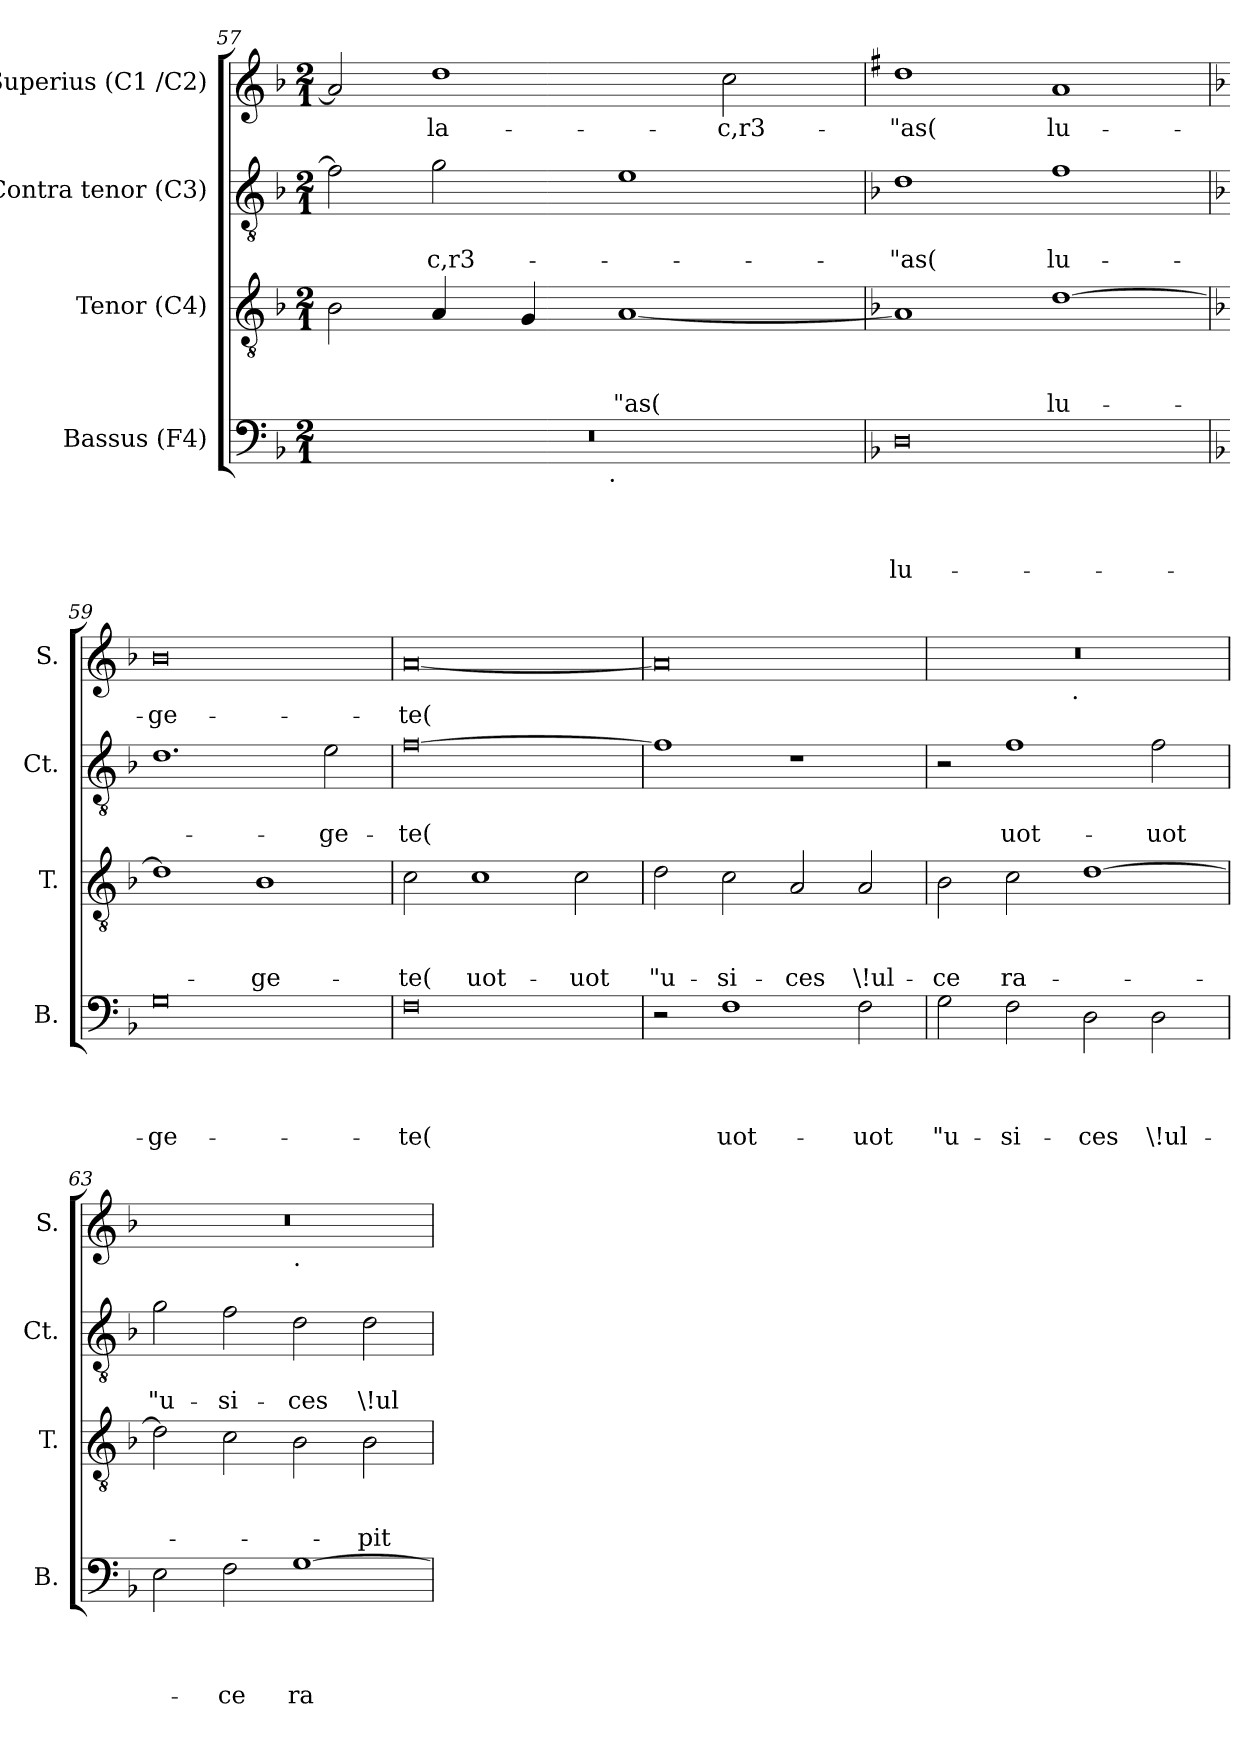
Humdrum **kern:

**kern	**text	**text	**text	**text	**kern	**text	**text	**text	**kern	**text	**text	**kern	**text
*part4	*part4	*part4	*part4	*part4	*part3	*part3	*part3	*part3	*part2	*part2	*part2	*part1	*part1
*staff4	*staff4	*staff4	*staff4	*staff4	*staff3	*staff3	*staff3	*staff3	*staff2	*staff2	*staff2	*staff1	*staff1
*I"Bassus (F4)	*	*	*	*	*I"Tenor (C4)	*	*	*	*I"Contra tenor (C3)	*	*	*I"Superius (C1 /C2)	*
*I'B.	*	*	*	*	*I'T.	*	*	*	*I'Ct.	*	*	*I'S.	*
*clefF4	*	*	*	*	*clefGv2	*	*	*	*clefGv2	*	*	*clefG2	*
*k[b-]	*	*	*	*	*k[b-]	*	*	*	*k[b-]	*	*	*k[b-]	*
*F:	*	*	*	*	*F:	*	*	*	*F:	*	*	*F:	*
*M2/1	*	*	*	*	*M2/1	*	*	*	*M2/1	*	*	*M2/1	*
=57	=57	=57	=57	=57	=57	=57	=57	=57	=57	=57	=57	=57	=57
*^	*	*	*	*	*	*	*	*	*	*	*	*	*
0r	3%2ryy	.	.	.	.	2B-\	.	.	.	2f\]	.	.	2a/]	.
!	!	!	!	!	!	!	!	!	!	!	!	!LO:LY:b	!	!LO:LY:b
.	.	.	.	.	.	4A/	.	.	.	2g\	.	-c,r3-	1dd	la-
.	6ryy	.	.	.	.	.	.	.	.	.	.	.	.	.
.	.	.	.	.	.	4G/	.	.	.	.	.	.	.	.
.	12...ryy	.	.	.	.	.	.	.	.	.	.	.	.	.
!	!LO:TX:b:t=.	!	!	!	!	!	!	!	!	!	!	!	!	!
.	3%2ryy	.	.	.	.	.	.	.	.	.	.	.	.	.
!	!	!	!	!	!	!	!	!	!LO:LY:b	!	!	!	!	!
.	.	.	.	.	.	[<1A	.	.	-"as(	1e	.	.	.	.
!	!	!	!	!	!	!	!	!	!	!	!	!	!	!LO:LY:b
.	.	.	.	.	.	.	.	.	.	.	.	.	2cc\	-c,r3-
.	3ryy	.	.	.	.	.	.	.	.	.	.	.	.	.
.	96ryy	.	.	.	.	.	.	.	.	.	.	.	.	.
*v	*v	*	*	*	*	*	*	*	*	*	*	*	*	*
=58	=58	=58	=58	=58	=58	=58	=58	=58	=58	=58	=58	=58	=58
*	*	*	*	*	*	*	*	*	*	*	*	*k[f#]	*
*	*	*	*	*	*	*	*	*	*	*	*	*G:	*
*^	*	*	*	*	*	*	*	*	*	*	*	*	*
!	!	!	!	!	!LO:LY:b:rj	!	!	!	!	!	!	!LO:LY:b	!	!LO:LY:b
*v	*v	*	*	*	*	*	*	*	*	*	*	*	*	*
0D	.	.	.	lu-	1A]	.	.	.	1d	.	-"as(	1dd	-"as(
!	!	!	!	!	!	!	!	!LO:LY:b	!	!	!LO:LY:b	!	!LO:LY:b
.	.	.	.	.	[<1d	.	.	lu-	1f	.	lu-	1a	lu-
!!LO:LB:g=z
=59	=59	=59	=59	=59	=59	=59	=59	=59	=59	=59	=59	=59	=59
*	*	*	*	*	*	*	*	*	*	*	*	*k[b-]	*
*	*	*	*	*	*	*	*	*	*	*	*	*F:	*
!	!	!	!	!LO:LY:b:rj	!	!	!	!	!	!	!	!	!LO:LY:b:rj
0G	.	.	.	-ge-	1d]	.	.	.	1.d	.	.	0b-	-ge-
!	!	!	!	!	!	!	!	!LO:LY:b	!	!	!	!	!
.	.	.	.	.	1B-	.	.	-ge-	.	.	.	.	.
!	!	!	!	!	!	!	!	!	!	!	!LO:LY:b	!	!
.	.	.	.	.	.	.	.	.	2e\	.	-ge-	.	.
=60	=60	=60	=60	=60	=60	=60	=60	=60	=60	=60	=60	=60	=60
!	!	!	!	!LO:LY:b	!	!	!	!LO:LY:b	!	!	!LO:LY:b	!	!LO:LY:b
0F	.	.	.	-te(	2c\	.	.	-te(	[>0f	.	-te(	[<0a	-te(
!	!	!	!	!	!	!	!	!LO:LY:b	!	!	!	!	!
.	.	.	.	.	1c	.	.	uot-	.	.	.	.	.
!	!	!	!	!	!	!	!	!LO:LY:b	!	!	!	!	!
.	.	.	.	.	2c\	.	.	-uot	.	.	.	.	.
=61	=61	=61	=61	=61	=61	=61	=61	=61	=61	=61	=61	=61	=61
!	!	!	!	!	!	!	!	!LO:LY:b	!	!	!	!	!
2r	.	.	.	.	2d\	.	.	"u-	1f]	.	.	0a]	.
!	!	!	!	!LO:LY:b	!	!	!	!LO:LY:b	!	!	!	!	!
1F	.	.	.	uot-	2c\	.	.	-si-	.	.	.	.	.
!	!	!	!	!	!	!	!	!LO:LY:b	!	!	!	!	!
.	.	.	.	.	2A/	.	.	-ces	1r	.	.	.	.
!	!	!	!	!LO:LY:b	!	!	!	!LO:LY:b	!	!	!	!	!
2F\	.	.	.	-uot	2A/	.	.	\!ul-	.	.	.	.	.
=62	=62	=62	=62	=62	=62	=62	=62	=62	=62	=62	=62	=62	=62
!	!	!	!	!LO:LY:b	!	!	!	!LO:LY:b	!	!	!	!	!
*	*	*	*	*	*	*	*	*	*	*	*	*^	*
2G\	.	.	.	"u-	2B-\	.	.	-ce	2r	.	.	0r	2ryy	.
!	!	!	!	!LO:LY:b	!	!	!	!LO:LY:b	!	!	!LO:LY:b	!	!	!
2F\	.	.	.	-si-	2c\	.	.	ra-	1f	.	uot-	.	4...ryy	.
!	!	!	!	!	!	!	!	!	!	!	!	!	!LO:TX:b:t=.	!
.	.	.	.	.	.	.	.	.	.	.	.	.	1ryy	.
!	!	!	!	!LO:LY:b	!	!	!	!	!	!	!	!	!	!
2D\	.	.	.	-ces	[<1d	.	.	.	.	.	.	.	.	.
!	!	!	!	!LO:LY:b	!	!	!	!	!	!	!LO:LY:b	!	!	!
2D\	.	.	.	\!ul-	.	.	.	.	2f\	.	-uot	.	.	.
.	.	.	.	.	.	.	.	.	.	.	.	.	32ryy	.
!!LO:LB:g=z	!!
=63	=63	=63	=63	=63	=63	=63	=63	=63	=63	=63	=63	=63	=63	=63
!	!	!	!	!	!	!	!	!	!	!	!LO:LY:b	!	!	!
2E\	.	.	.	.	2d\]	.	.	.	2g\	.	"u-	0r	1ryy	.
!	!	!	!	!LO:LY:b	!	!	!	!	!	!	!LO:LY:b	!	!	!
2F\	.	.	.	-ce	2c\	.	.	.	2f\	.	-si-	.	.	.
!	!	!	!	!	!	!	!	!	!	!	!	!	!LO:TX:b:t=.	!
!	!	!	!	!LO:LY:b	!	!	!	!	!	!	!LO:LY:b	!	!	!
[>1G	.	.	.	ra-	2B-\	.	.	.	2d\	.	-ces	.	1ryy	.
!	!	!	!	!	!	!	!	!LO:LY:b	!	!	!LO:LY:b	!	!	!
.	.	.	.	.	2B-\	.	.	-pit	2d\	.	\!ul-	.	.	.
*	*	*	*	*	*	*	*	*	*	*	*	*v	*v	*
=	=	=	=	=	=	=	=	=	=	=	=	=	=
*-	*-	*-	*-	*-	*-	*-	*-	*-	*-	*-	*-	*-	*-
